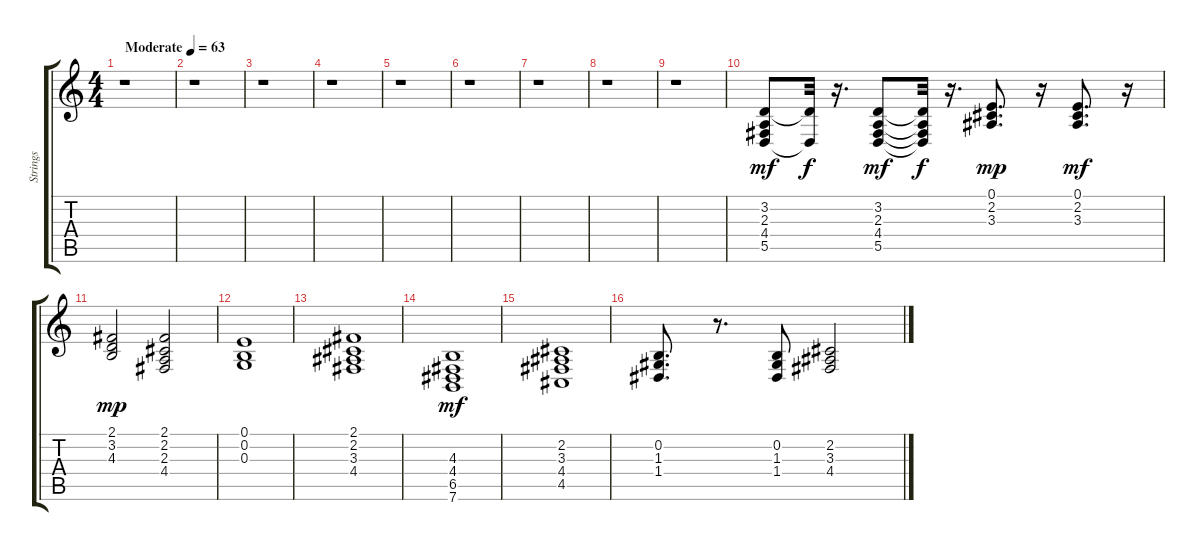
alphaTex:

\track ("Strings" "Strings") {instrument stringensemble2}
\staff {score tabs}
\tuning (E4 B3 G3 D3 A2 E2) {hide}
\ts (4 4)
\tempo (63 "Moderate")
\clef g2
\ks c
r.1{dy mf instrument stringensemble2} |
r.1 |
r.1 |
r.1 |
r.1 |
r.1 |
r.1 |
r.1 |
r.1 |
(3.2 2.3 4.4 5.5).8 (3.2{t} 5.5{t}).32{dy f} r.16{d} (3.2 2.3 4.4 5.5).8{dy mf} (3.2{t} 2.3{t} 4.4{t} 5.5{t}).32{dy f} r.16{d} (0.1 2.2 3.3).8{d dy mp} r.16 (0.1 2.2 3.3).8{d dy mf} r.16 |
(2.1 3.2 4.3).2{dy mp} (2.1 2.2 2.3 4.4).2 |
(0.1 0.2 0.3).1 |
(2.1 2.2 3.3 4.4).1 |
(4.3 4.4 6.5 7.6).1{dy mf} |
(2.2 3.3 4.4 4.5).1 |
(0.2 1.3 1.4).8{d} r.8{d} (0.2 1.3 1.4).8 (2.2 3.3 4.4).2
